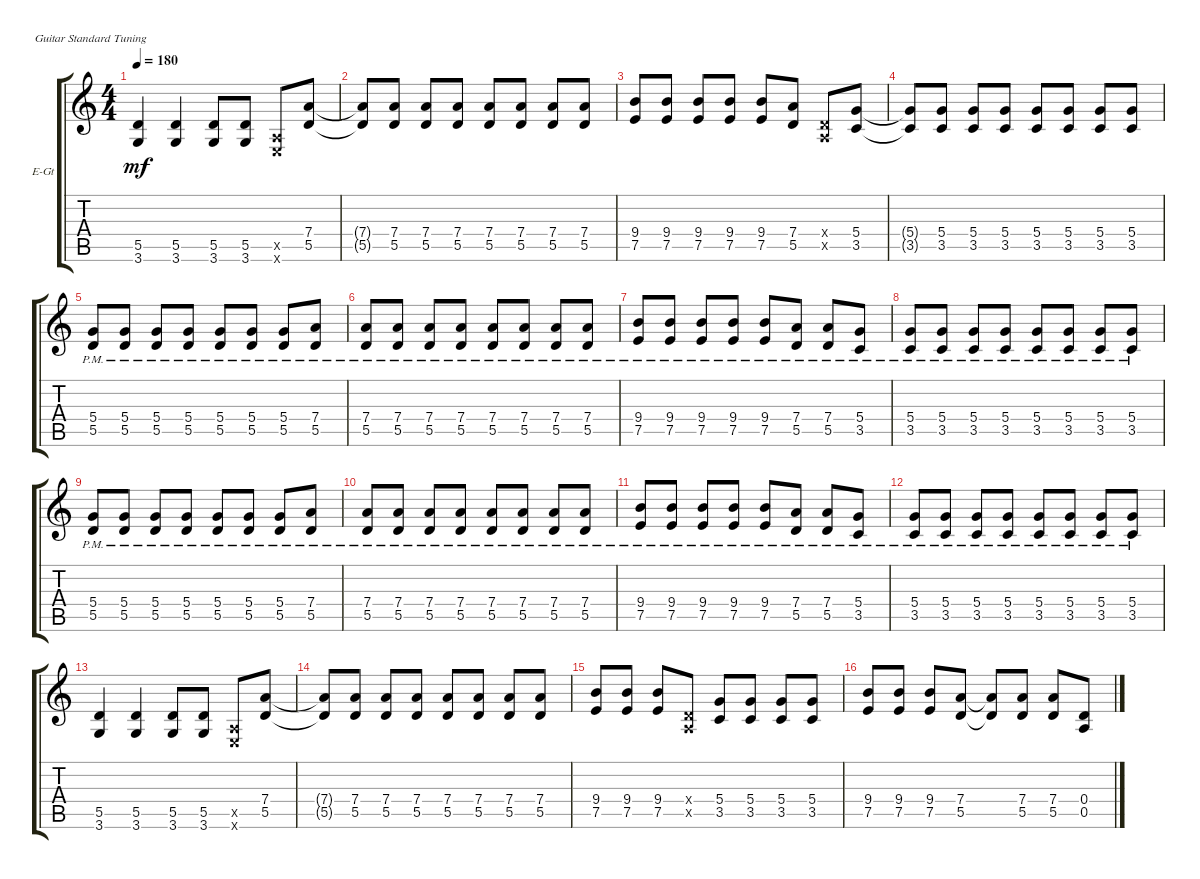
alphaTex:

\defaultSystemsLayout 4
\bracketExtendMode groupsimilarinstruments
\firstSystemTrackNameOrientation horizontal
\otherSystemsTrackNameOrientation horizontal
\track ("Electric Guitar" "E-Gt") {multiBarRest instrument electricguitarclean}
\staff {score tabs}
\tuning (E4 B3 G3 D3 A2 E2)
\ts (4 4)
\tempo 180
\clef g2
\ks c
(3.6 5.5).4{dy mf} (3.6 5.5).4 (5.5 3.6).8 (3.6 5.5).8 (0.5{x} 0.6{x}).8 (5.5 7.4).8 |
(7.4{t} 5.5{t}).8 (7.4 5.5).8 (7.4 5.5).8 (7.4 5.5).8 (7.4 5.5).8 (7.4 5.5).8 (7.4 5.5).8 (7.4 5.5).8 |
(7.5 9.4).8 (7.5 9.4).8 (7.5 9.4).8 (7.5 9.4).8 (7.5 9.4).8 (7.4 5.5).8 (0.5{x} 0.4{x}).8 (5.4 3.5).8 |
(3.5{t} 5.4{t}).8 (3.5 5.4).8 (3.5 5.4).8 (3.5 5.4).8 (3.5 5.4).8 (3.5 5.4).8 (3.5 5.4).8 (3.5 5.4).8 |
(5.5{pm} 5.4{pm}).8 (5.5{pm} 5.4{pm}).8 (5.5{pm} 5.4{pm}).8 (5.5{pm} 5.4{pm}).8 (5.5{pm} 5.4{pm}).8 (5.5{pm} 5.4{pm}).8 (5.5{pm} 5.4{pm}).8 (5.5{pm} 7.4{pm}).8 |
(5.5{pm} 7.4{pm}).8 (5.5{pm} 7.4{pm}).8 (5.5{pm} 7.4{pm}).8 (5.5{pm} 7.4{pm}).8 (5.5{pm} 7.4{pm}).8 (5.5{pm} 7.4{pm}).8 (5.5{pm} 7.4{pm}).8 (5.5{pm} 7.4{pm}).8 |
(9.4{pm} 7.5{pm}).8 (9.4{pm} 7.5{pm}).8 (9.4{pm} 7.5{pm}).8 (9.4{pm} 7.5{pm}).8 (9.4{pm} 7.5{pm}).8 (7.4{pm} 5.5{pm}).8 (7.4{pm} 5.5{pm}).8 (5.4{pm} 3.5{pm}).8 |
(3.5{pm} 5.4{pm}).8 (3.5{pm} 5.4{pm}).8 (3.5{pm} 5.4{pm}).8 (3.5{pm} 5.4{pm}).8 (3.5{pm} 5.4{pm}).8 (3.5{pm} 5.4{pm}).8 (3.5{pm} 5.4{pm}).8 (3.5{pm} 5.4{pm}).8 |
(5.5{pm} 5.4{pm}).8 (5.5{pm} 5.4{pm}).8 (5.5{pm} 5.4{pm}).8 (5.5{pm} 5.4{pm}).8 (5.5{pm} 5.4{pm}).8 (5.5{pm} 5.4{pm}).8 (5.5{pm} 5.4{pm}).8 (5.5{pm} 7.4{pm}).8 |
(5.5{pm} 7.4{pm}).8 (5.5{pm} 7.4{pm}).8 (5.5{pm} 7.4{pm}).8 (5.5{pm} 7.4{pm}).8 (5.5{pm} 7.4{pm}).8 (5.5{pm} 7.4{pm}).8 (5.5{pm} 7.4{pm}).8 (5.5{pm} 7.4{pm}).8 |
(9.4{pm} 7.5{pm}).8 (9.4{pm} 7.5{pm}).8 (9.4{pm} 7.5{pm}).8 (9.4{pm} 7.5{pm}).8 (9.4{pm} 7.5{pm}).8 (7.4{pm} 5.5{pm}).8 (7.4{pm} 5.5{pm}).8 (5.4{pm} 3.5{pm}).8 |
(3.5{pm} 5.4{pm}).8 (3.5{pm} 5.4{pm}).8 (3.5{pm} 5.4{pm}).8 (3.5{pm} 5.4{pm}).8 (3.5{pm} 5.4{pm}).8 (3.5{pm} 5.4{pm}).8 (3.5{pm} 5.4{pm}).8 (3.5{pm} 5.4{pm}).8 |
(3.6 5.5).4 (3.6 5.5).4 (5.5 3.6).8 (5.5 3.6).8 (0.6{x} 0.5{x}).8 (5.5 7.4).8 |
(7.4{t} 5.5{t}).8 (5.5 7.4).8 (5.5 7.4).8 (5.5 7.4).8 (5.5 7.4).8 (5.5 7.4).8 (5.5 7.4).8 (5.5 7.4).8 |
(7.5 9.4).8 (7.5 9.4).8 (7.5 9.4).8 (0.4{x} 0.5{x}).8 (3.5 5.4).8 (3.5 5.4).8 (3.5 5.4).8 (3.5 5.4).8 |
(9.4 7.5).8 (9.4 7.5).8 (9.4 7.5).8 (5.5 7.4).8 (7.4{t} 5.5{t}).8 (5.5 7.4).8 (5.5 7.4).8 (0.4 0.5).8
